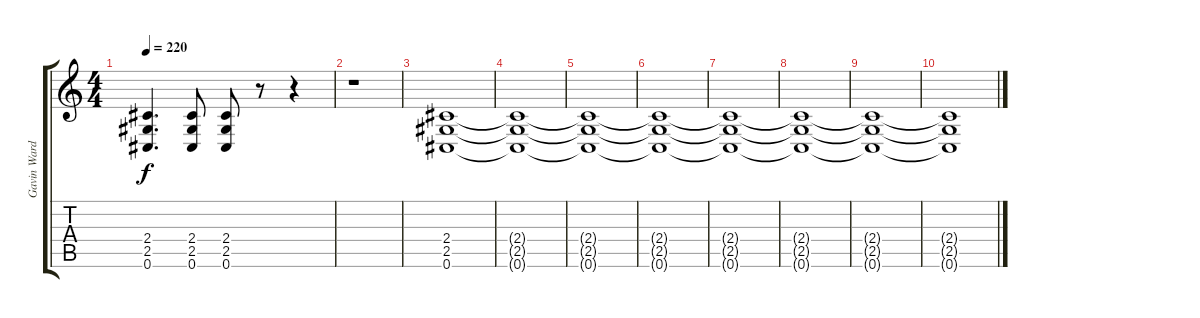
\track ("Gavin Ward" "Gavin Ward") {instrument distortionguitar}
\staff {score tabs}
\tuning (Db4 Ab3 E3 B2 Gb2 Db2) {hide}
\ts (4 4)
\tempo 220
\clef g2
\ks c
(2.4 2.5 0.6).4{d dy f} (2.4 2.5 0.6).8 (2.4 2.5 0.6).8 r.8 r.4 |
r.1 |
(2.4 2.5 0.6).1 |
(2.4{t} 2.5{t} 0.6{t}).1{volume 7} |
(2.4{t} 2.5{t} 0.6{t}).1 |
(2.4{t} 2.5{t} 0.6{t}).1 |
(2.4{t} 2.5{t} 0.6{t}).1{volume 0} |
(2.4{t} 2.5{t} 0.6{t}).1 |
(2.4{t} 2.5{t} 0.6{t}).1 |
(2.4{t} 2.5{t} 0.6{t}).1
